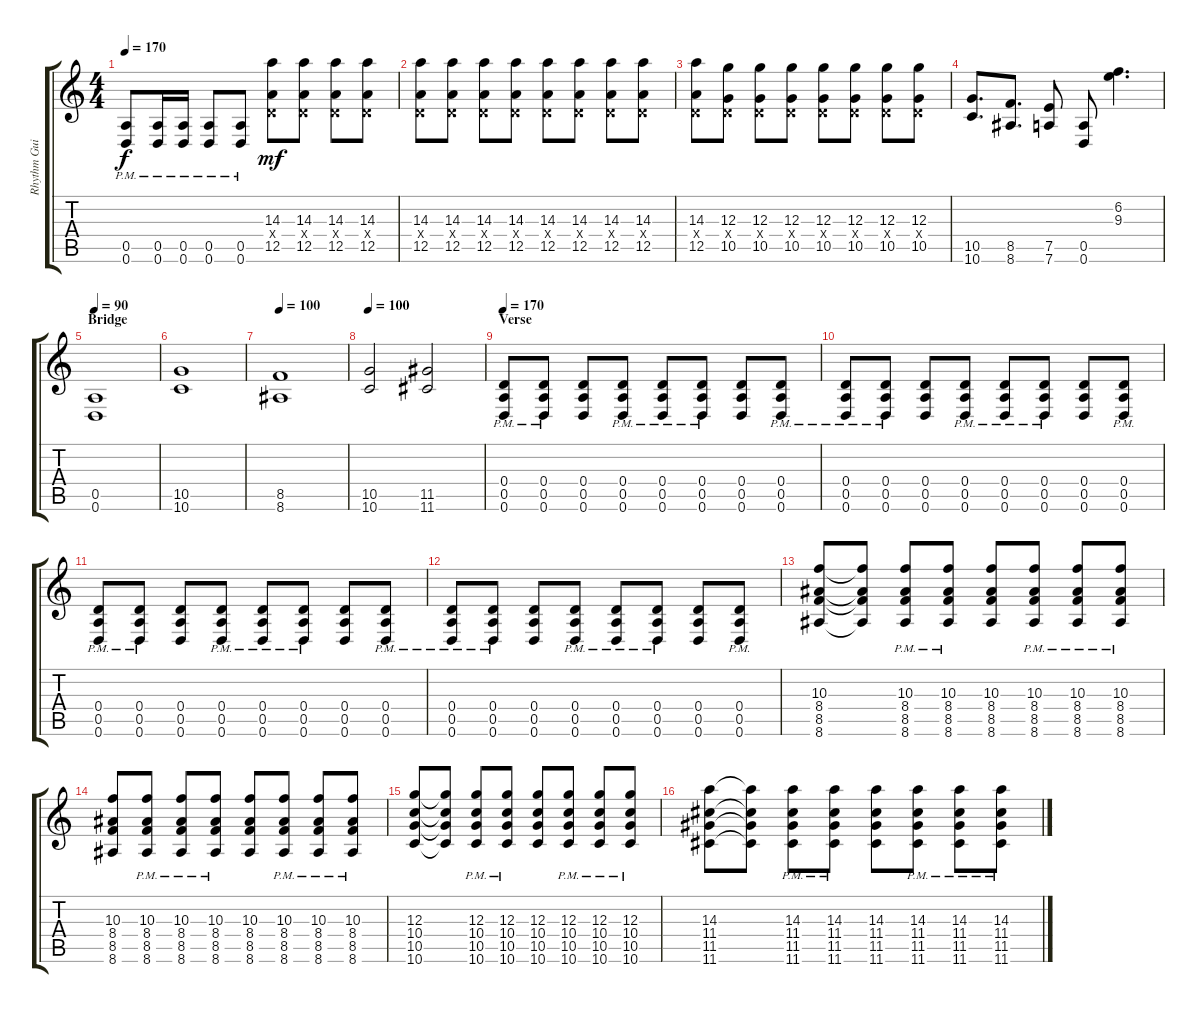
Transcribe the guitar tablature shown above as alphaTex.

\track ("Rhythm Guitar" "Rhythm Gui") {instrument distortionguitar}
\staff {score tabs}
\tuning (E4 B3 G3 D3 A2 D2) {hide}
\ts (4 4)
\tempo 170
\clef g2
\ks c
(0.5{pm} 0.6{pm}).8{dy f} (0.5{pm} 0.6{pm}).16 (0.5{pm} 0.6{pm}).16 (0.5{pm} 0.6{pm}).8 (0.5{pm} 0.6{pm}).8 (14.3 0.4{x} 12.5).8{dy mf} (14.3 0.4{x} 12.5).8 (14.3 0.4{x} 12.5).8 (14.3 0.4{x} 12.5).8 |
(14.3 0.4{x} 12.5).8 (14.3 0.4{x} 12.5).8 (14.3 0.4{x} 12.5).8 (14.3 0.4{x} 12.5).8 (14.3 0.4{x} 12.5).8 (14.3 0.4{x} 12.5).8 (14.3 0.4{x} 12.5).8 (14.3 0.4{x} 12.5).8 |
(14.3 0.4{x} 12.5).8 (12.3 0.4{x} 10.5).8 (12.3 0.4{x} 10.5).8 (12.3 0.4{x} 10.5).8 (12.3 0.4{x} 10.5).8 (12.3 0.4{x} 10.5).8 (12.3 0.4{x} 10.5).8 (12.3 0.4{x} 10.5).8 |
(10.5 10.6).8{d} (8.5 8.6).8{d} (7.5 7.6).8 (0.5 0.6).8 (6.2 9.3).4{d} |
\section ("" "Bridge")
\tempo 90
(0.5 0.6).1 |
(10.5 10.6).1 |
\tempo 100
(8.5 8.6).1 |
\tempo 100
(10.5 10.6).2 (11.5 11.6).2 |
\section ("" "Verse")
\tempo 170
(0.4{pm} 0.5{pm} 0.6{pm}).8 (0.4{pm} 0.5{pm} 0.6{pm}).8 (0.4 0.5 0.6).8 (0.4{pm} 0.5{pm} 0.6{pm}).8 (0.4{pm} 0.5{pm} 0.6{pm}).8 (0.4{pm} 0.5{pm} 0.6{pm}).8 (0.4 0.5 0.6).8 (0.4{pm} 0.5{pm} 0.6{pm}).8 |
(0.4{pm} 0.5{pm} 0.6{pm}).8 (0.4{pm} 0.5{pm} 0.6{pm}).8 (0.4 0.5 0.6).8 (0.4{pm} 0.5{pm} 0.6{pm}).8 (0.4{pm} 0.5{pm} 0.6{pm}).8 (0.4{pm} 0.5{pm} 0.6{pm}).8 (0.4 0.5 0.6).8 (0.4{pm} 0.5{pm} 0.6{pm}).8 |
(0.4{pm} 0.5{pm} 0.6{pm}).8 (0.4{pm} 0.5{pm} 0.6{pm}).8 (0.4 0.5 0.6).8 (0.4{pm} 0.5{pm} 0.6{pm}).8 (0.4{pm} 0.5{pm} 0.6{pm}).8 (0.4{pm} 0.5{pm} 0.6{pm}).8 (0.4 0.5 0.6).8 (0.4{pm} 0.5{pm} 0.6{pm}).8 |
(0.4{pm} 0.5{pm} 0.6{pm}).8 (0.4{pm} 0.5{pm} 0.6{pm}).8 (0.4 0.5 0.6).8 (0.4{pm} 0.5{pm} 0.6{pm}).8 (0.4{pm} 0.5{pm} 0.6{pm}).8 (0.4{pm} 0.5{pm} 0.6{pm}).8 (0.4 0.5 0.6).8 (0.4{pm} 0.5{pm} 0.6{pm}).8 |
(10.3 8.4 8.5 8.6).8 (10.3{t} 8.4{t} 8.5{t} 8.6{t}).8 (10.3 8.4{pm} 8.5{pm} 8.6{pm}).8 (10.3 8.4{pm} 8.5{pm} 8.6{pm}).8 (10.3 8.4 8.5 8.6).8 (10.3{pm} 8.4{pm} 8.5{pm} 8.6{pm}).8 (10.3 8.4{pm} 8.5{pm} 8.6{pm}).8 (10.3 8.4{pm} 8.5{pm} 8.6{pm}).8 |
(10.3 8.4 8.5 8.6).8 (10.3 8.4{pm} 8.5{pm} 8.6{pm}).8 (10.3{pm} 8.4{pm} 8.5{pm} 8.6{pm}).8 (10.3 8.4{pm} 8.5{pm} 8.6{pm}).8 (10.3 8.4 8.5 8.6).8 (10.3{pm} 8.4{pm} 8.5{pm} 8.6{pm}).8 (10.3{pm} 8.4{pm} 8.5{pm} 8.6{pm}).8 (10.3{pm} 8.4{pm} 8.5{pm} 8.6{pm}).8 |
(12.3 10.4 10.5 10.6).8 (12.3{t} 10.4{t} 10.5{t} 10.6{t}).8 (12.3 10.4{pm} 10.5{pm} 10.6{pm}).8 (12.3 10.4{pm} 10.5{pm} 10.6{pm}).8 (12.3 10.4 10.5 10.6).8 (12.3{pm} 10.4{pm} 10.5{pm} 10.6{pm}).8 (12.3 10.4{pm} 10.5{pm} 10.6{pm}).8 (12.3 10.4{pm} 10.5{pm} 10.6{pm}).8 |
(14.3 11.4 11.5 11.6).8 (14.3{t} 11.4{t} 11.5{t} 11.6{t}).8 (14.3 11.4{pm} 11.5{pm} 11.6{pm}).8 (14.3 11.4{pm} 11.5{pm} 11.6{pm}).8 (14.3 11.4 11.5 11.6).8 (14.3{pm} 11.4{pm} 11.5{pm} 11.6{pm}).8 (14.3 11.4{pm} 11.5{pm} 11.6{pm}).8 (14.3 11.4{pm} 11.5{pm} 11.6{pm}).8
